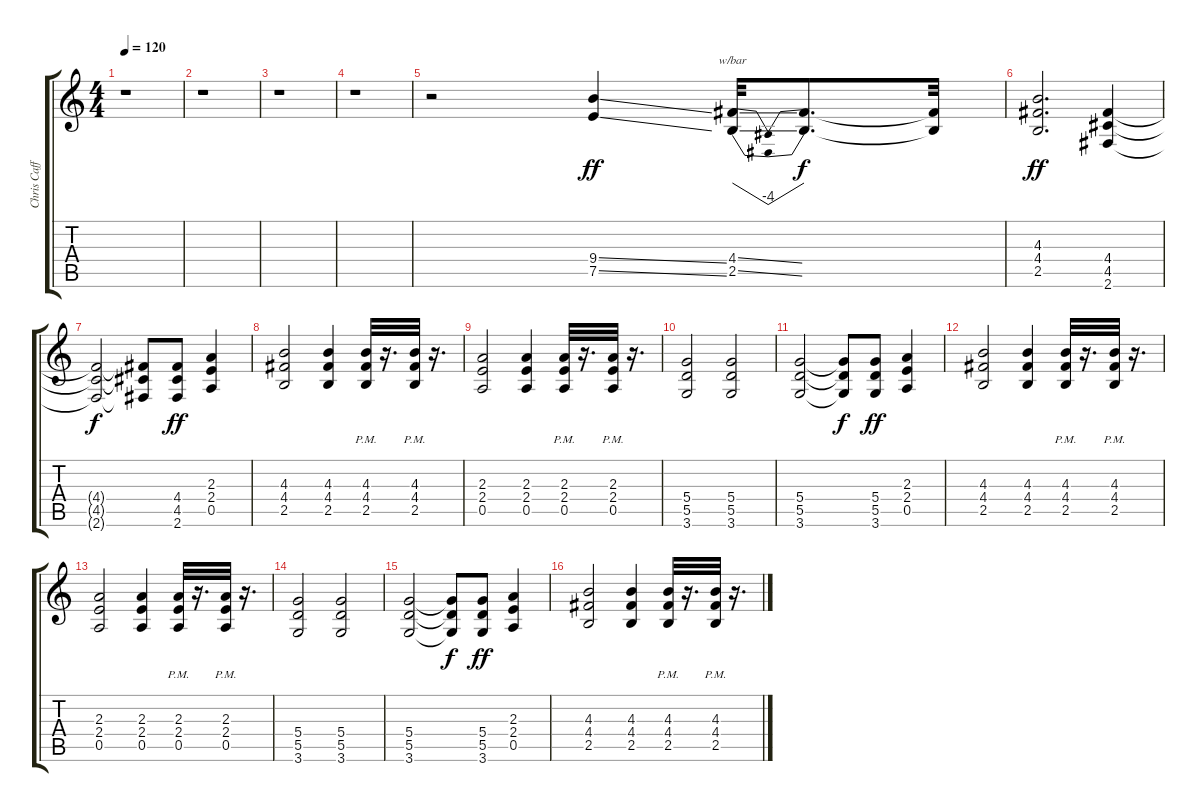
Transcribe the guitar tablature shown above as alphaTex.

\track ("Chris Caffery" "Chris Caff") {instrument distortionguitar}
\staff {score tabs}
\tuning (E4 B3 G3 D3 A2 E2) {hide}
\ts (4 4)
\tempo 120
\clef g2
\ks c
r.1{dy f} |
r.1 |
r.1 |
r.1 |
r.2 (9.4{ss} 7.5{ss}).4{dy ff} (4.4{ss} 2.5{ss}).32{tbe (dip default 0 0 30 -16 60 0)} (4.4{t} 2.5{t}).8{d dy f} (4.4{t} 2.5{t}).32 |
(4.3 4.4 2.5).2{d dy ff} (4.4 4.5 2.6).4 |
(4.4{t} 4.5{t} 2.6{t}).2{dy f} (4.4{t} 4.5{t} 2.6{t}).8 (4.4 4.5 2.6).8{dy ff} (2.3 2.4 0.5).4 |
(4.3 4.4 2.5).2 (4.3 4.4 2.5).4 (4.3{pm} 4.4{pm} 2.5{pm}).32 r.16{d} (4.3{pm} 4.4{pm} 2.5{pm}).32 r.16{d} |
(2.3 2.4 0.5).2 (2.3 2.4 0.5).4 (2.3{pm} 2.4{pm} 0.5{pm}).32 r.16{d} (2.3{pm} 2.4{pm} 0.5{pm}).32 r.16{d} |
(5.4 5.5 3.6).2 (5.4 5.5 3.6).2 |
(5.4 5.5 3.6).2 (5.4{t} 5.5{t} 3.6{t}).8{dy f} (5.4 5.5 3.6).8{dy ff} (2.3 2.4 0.5).4 |
(4.3 4.4 2.5).2{volume 13} (4.3 4.4 2.5).4 (4.3{pm} 4.4{pm} 2.5{pm}).32 r.16{d} (4.3{pm} 4.4{pm} 2.5{pm}).32 r.16{d} |
(2.3 2.4 0.5).2 (2.3 2.4 0.5).4 (2.3{pm} 2.4{pm} 0.5{pm}).32 r.16{d} (2.3{pm} 2.4{pm} 0.5{pm}).32 r.16{d} |
(5.4 5.5 3.6).2 (5.4 5.5 3.6).2 |
(5.4 5.5 3.6).2 (5.4{t} 5.5{t} 3.6{t}).8{dy f} (5.4 5.5 3.6).8{dy ff} (2.3 2.4 0.5).4 |
(4.3 4.4 2.5).2{volume 10} (4.3 4.4 2.5).4 (4.3{pm} 4.4{pm} 2.5{pm}).32 r.16{d} (4.3{pm} 4.4{pm} 2.5{pm}).32 r.16{d}
